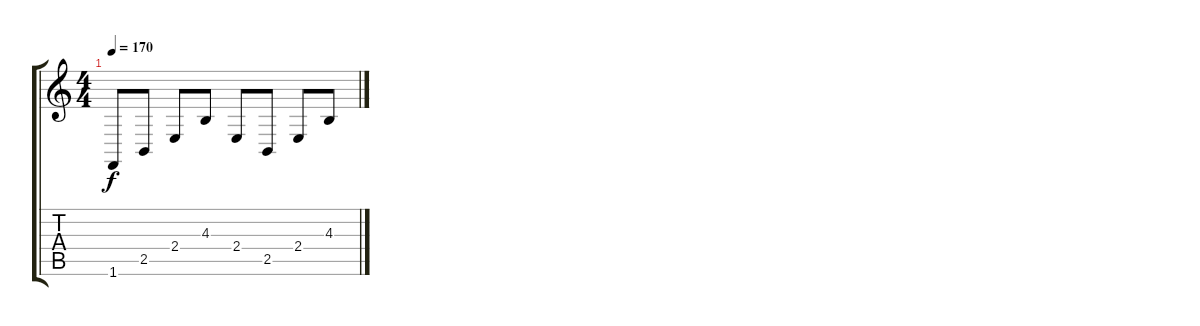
\track "" {instrument orchestralharp}
\staff {score tabs}
\tuning (E4 B3 G3 D3 A2 E2) {hide}
\ts (4 4)
\tempo 170
\clef g2
\ks c
1.6.8{dy f} 2.5.8 2.4.8 4.3.8 2.4.8 2.5.8 2.4.8 4.3.8
